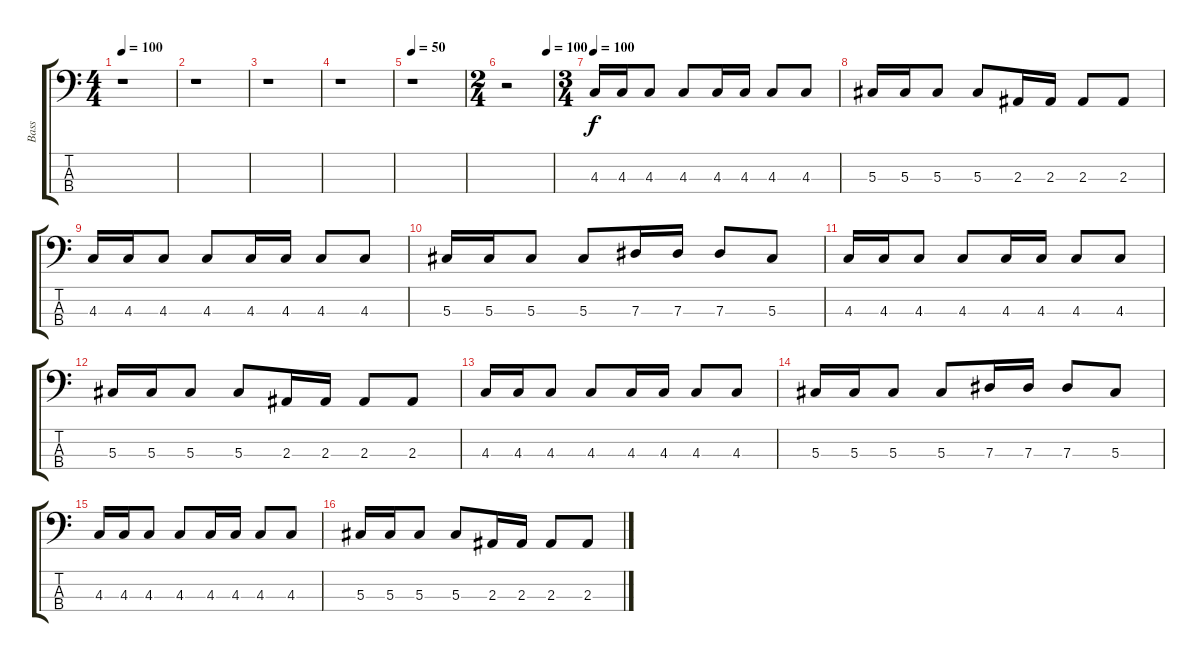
\track ("Bass" "Bass") {instrument electricbassfinger}
\staff {score tabs}
\tuning (Gb2 Db2 Ab1 Eb1) {hide}
\ts (4 4)
\tempo 100
\clef f4
\ks c
r.1{dy f} |
r.1 |
r.1 |
r.1 |
\tempo 50
r.1 |
\ts (2 4)
\tempo (100 0.875)
r.2 |
\ts (3 4)
\tempo 100
4.3.16 4.3.16 4.3.8 4.3.8 4.3.16 4.3.16 4.3.8 4.3.8 |
5.3.16 5.3.16 5.3.8 5.3.8 2.3.16 2.3.16 2.3.8 2.3.8 |
4.3.16 4.3.16 4.3.8 4.3.8 4.3.16 4.3.16 4.3.8 4.3.8 |
5.3.16 5.3.16 5.3.8 5.3.8 7.3.16 7.3.16 7.3.8 5.3.8 |
4.3.16 4.3.16 4.3.8 4.3.8 4.3.16 4.3.16 4.3.8 4.3.8 |
5.3.16 5.3.16 5.3.8 5.3.8 2.3.16 2.3.16 2.3.8 2.3.8 |
4.3.16 4.3.16 4.3.8 4.3.8 4.3.16 4.3.16 4.3.8 4.3.8 |
5.3.16 5.3.16 5.3.8 5.3.8 7.3.16 7.3.16 7.3.8 5.3.8 |
4.3.16 4.3.16 4.3.8 4.3.8 4.3.16 4.3.16 4.3.8 4.3.8 |
5.3.16 5.3.16 5.3.8 5.3.8 2.3.16 2.3.16 2.3.8 2.3.8
